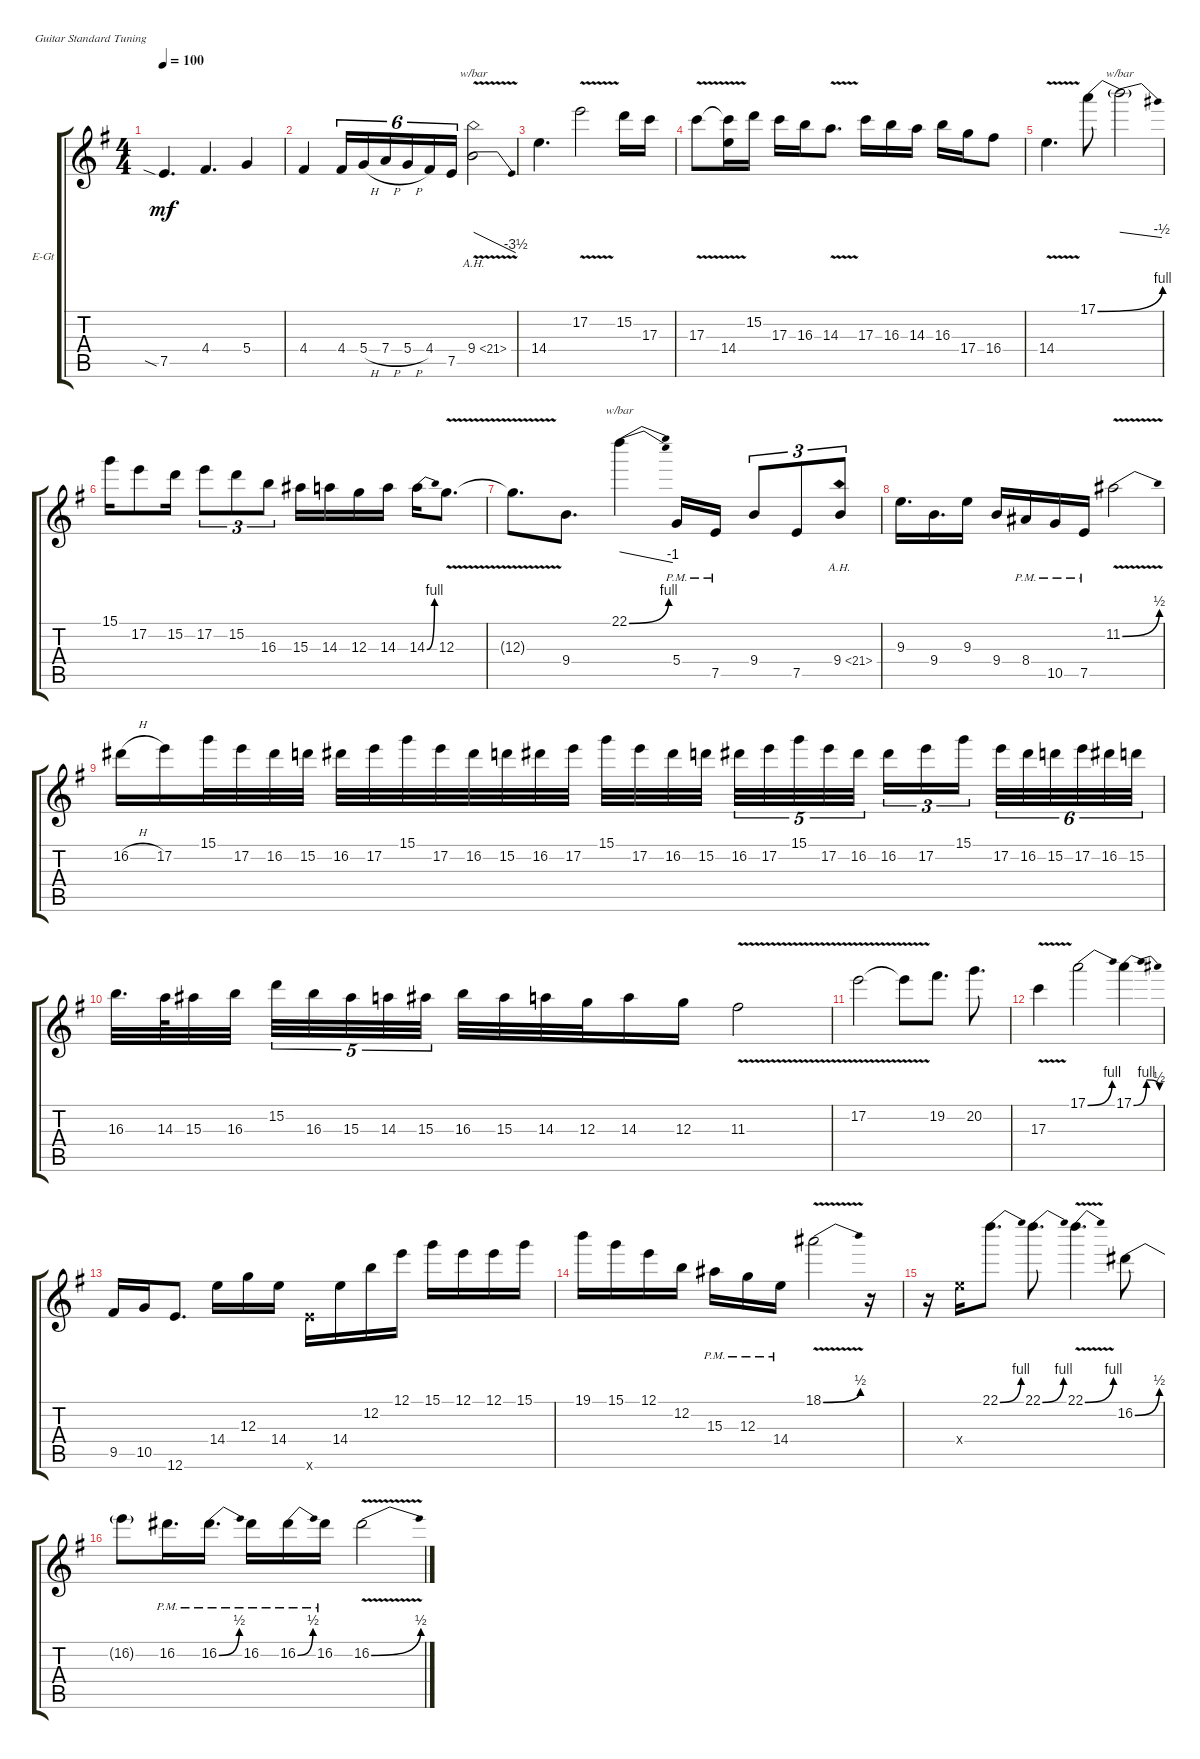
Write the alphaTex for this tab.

\defaultSystemsLayout 4
\bracketExtendMode groupsimilarinstruments
\firstSystemTrackNameOrientation horizontal
\otherSystemsTrackNameOrientation horizontal
\track ("Electric Guitar (Drive)" "E-Gt") {instrument overdrivenguitar}
\staff {score tabs}
\tuning (E4 B3 G3 D3 A2 E2)
\ts (4 4)
\tempo 100
\clef g2
\ks eminor
7.5{sia}.4{d dy mf} 4.4.4{d} 5.4.4 |
4.4.4 4.4.16{tu (6 4)} 5.4{h}.16{tu (6 4)} 7.4{h}.16{tu (6 4)} 5.4{h}.16{tu (6 4)} 4.4.16{tu (6 4)} 7.5.16{tu (6 4)} 9.4{ah 12 v}.2{tbe (dive default 30 0 59.4 -14)} |
14.4.4{d} 17.2{v}.2 15.2.16 17.3.16 |
17.3{v}.8 (14.4 17.3{t}).16 15.2.16 17.3.16 16.3.16 14.3{v}.8{d} 17.3.16 16.3.16 14.3.16 16.3.16 17.4.16 16.4.8 |
14.4{v}.4{d} 17.1{be (bend 0 0 24 4)}.8 17.1{t}.2{tbe (dive default 28.799999999999997 0 59.4 -2)} |
15.1.16 17.2.8 15.2.16 17.2.8{tu (3 2)} 15.2.8{tu (3 2)} 16.3.8{tu (3 2)} 15.3.16 14.3.16 12.3.16 14.3.16 14.3{be (bend 32.4 0 59.4 4)}.16 12.3{v}.8{d} |
12.3{v t}.8{d} 9.4.8{d} 22.1{be (bend 0 0 28.2 4)}.4{tbe (dive default 41.4 0 59.4 -4)} 5.4{pm}.16 7.5{pm}.16 9.4.8{tu (3 2)} 7.5.8{tu (3 2)} 9.4{ah 12}.8{tu (3 2)} |
9.3.16{d} 9.4.16{d} 9.3.16 9.4.16 8.4{pm}.16 10.5{pm}.16 7.5{pm}.16 11.2{be (bend 14.399999999999999 0 30 2) v}.2 |
16.2{h}.16 17.2.16 15.1.32 17.2.32 16.2.32 15.2.32 16.2.32 17.2.32 15.1.32 17.2.32 16.2.32 15.2.32 16.2.32 17.2.32 15.1.32 17.2.32 16.2.32 15.2.32 16.2.32{tu (5 4)} 17.2.32{tu (5 4)} 15.1.32{tu (5 4)} 17.2.32{tu (5 4)} 16.2.32{tu (5 4)} 16.2.16{tu (3 2)} 17.2.16{tu (3 2)} 15.1.16{tu (3 2)} 17.2.32{tu (6 4)} 16.2.32{tu (6 4)} 15.2.32{tu (6 4)} 17.2.32{tu (6 4)} 16.2.32{tu (6 4)} 15.2.32{tu (6 4)} |
16.3.32{d} 14.3.64 15.3.32 16.3.32 15.2.32{tu (5 4)} 16.3.32{tu (5 4)} 15.3.32{tu (5 4)} 14.3.32{tu (5 4)} 15.3.32{tu (5 4)} 16.3.32 15.3.32 14.3.32 12.3.32 14.3.16 12.3.16 11.3{v}.2 |
17.2{v}.2 17.2{t}.8 19.2.8{d} 20.2.8{d} |
17.3{v}.4 17.1{be (bend 0 0 15 4)}.2 17.1{be (bendrelease 0 0 18.599999999999998 4 18.599999999999998 4 41.4 2)}.4 |
9.5.16 10.5.16 12.6.8{d} 14.4.16 12.3.16 14.4.16 12.6{x}.16 14.4.16 12.2.16 12.1.16 15.1.16 12.1.16 12.1.16 15.1.16 |
19.1.16 15.1.16 12.1.16 12.2.16 15.3{pm}.16 12.3{pm}.16 14.4{pm}.16 18.1{be (bend 7.8 0 18.599999999999998 2) v}.2 r.16 |
r.16 14.4{x}.16 22.1{be (bend 0 0 29.4 4)}.8{d} 22.1{be (bend 0 0 29.4 4)}.8{d} 22.1{be (bend 0 0 14.399999999999999 4) v}.4{d} 16.2{be (bend 0 0 30 2)}.8 |
16.2{t}.8 16.2{pm}.16{d} 16.2{be (bend 0 0 30 2) pm}.16{d} 16.2{pm}.16 16.2{be (bend 0 0 27.599999999999998 2) pm}.16 16.2{pm}.16 16.2{be (bend 0 0 7.199999999999999 2) v}.2
